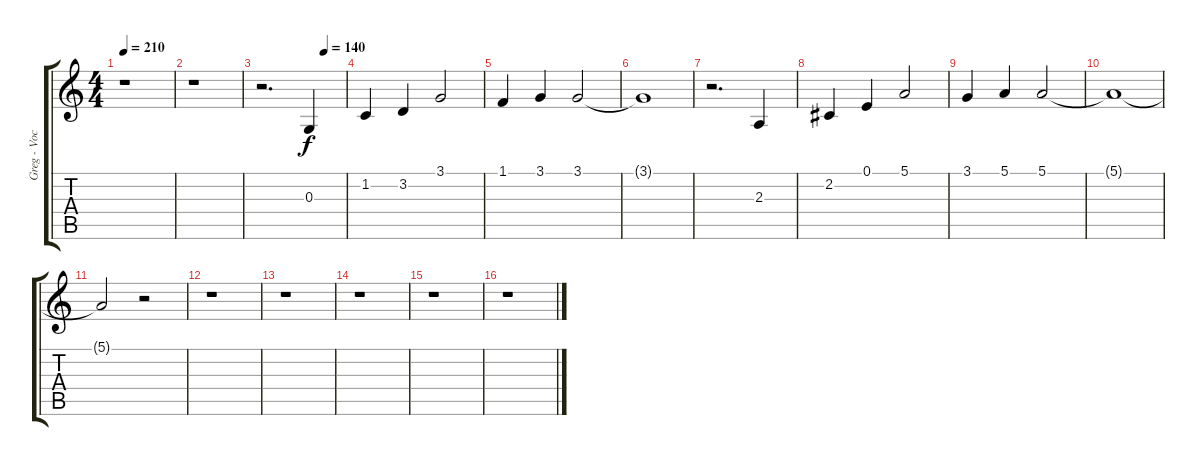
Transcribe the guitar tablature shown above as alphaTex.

\track ("Greg - Vocal" "Greg - Voc") {instrument altosax}
\staff {score tabs}
\tuning (E4 B3 G3 D3 A2 E2) {hide}
\ts (4 4)
\tempo 210
\clef g2
\ks c
r.1{dy f} |
r.1 |
\tempo (140 0.75)
r.2{d} 0.3.4 |
1.2.4 3.2.4 3.1.2 |
1.1.4 3.1.4 3.1.2 |
3.1{t}.1 |
r.2{d} 2.3.4 |
2.2.4 0.1.4 5.1.2 |
3.1.4 5.1.4 5.1.2 |
5.1{t}.1 |
5.1{t}.2 r.2 |
r.1 |
r.1 |
r.1 |
r.1 |
r.1
